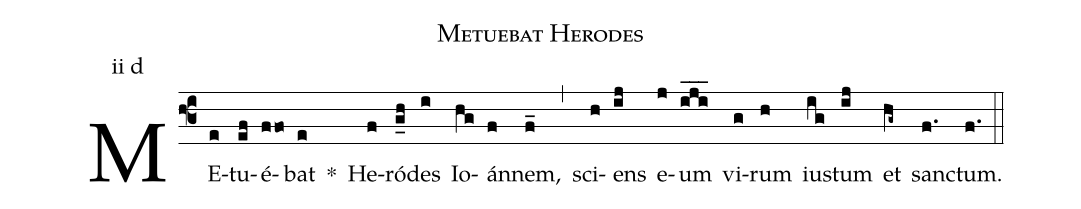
name: Metuebat Herodes;
annotation: ii d;
mode: 2;
%%
(f3)
ME(e)tu(ef)é(ffo)bat(e) *()
He(f)ró(g_h)des(i) Io(hg)án(f)nem,(f_) (,)
sci(h)ens(ij) e(j)um(i_j_i_) vi(g)rum(h) iu(ig)stum(ij) et(hg~) san(f.)ctum.(f.) (::)
